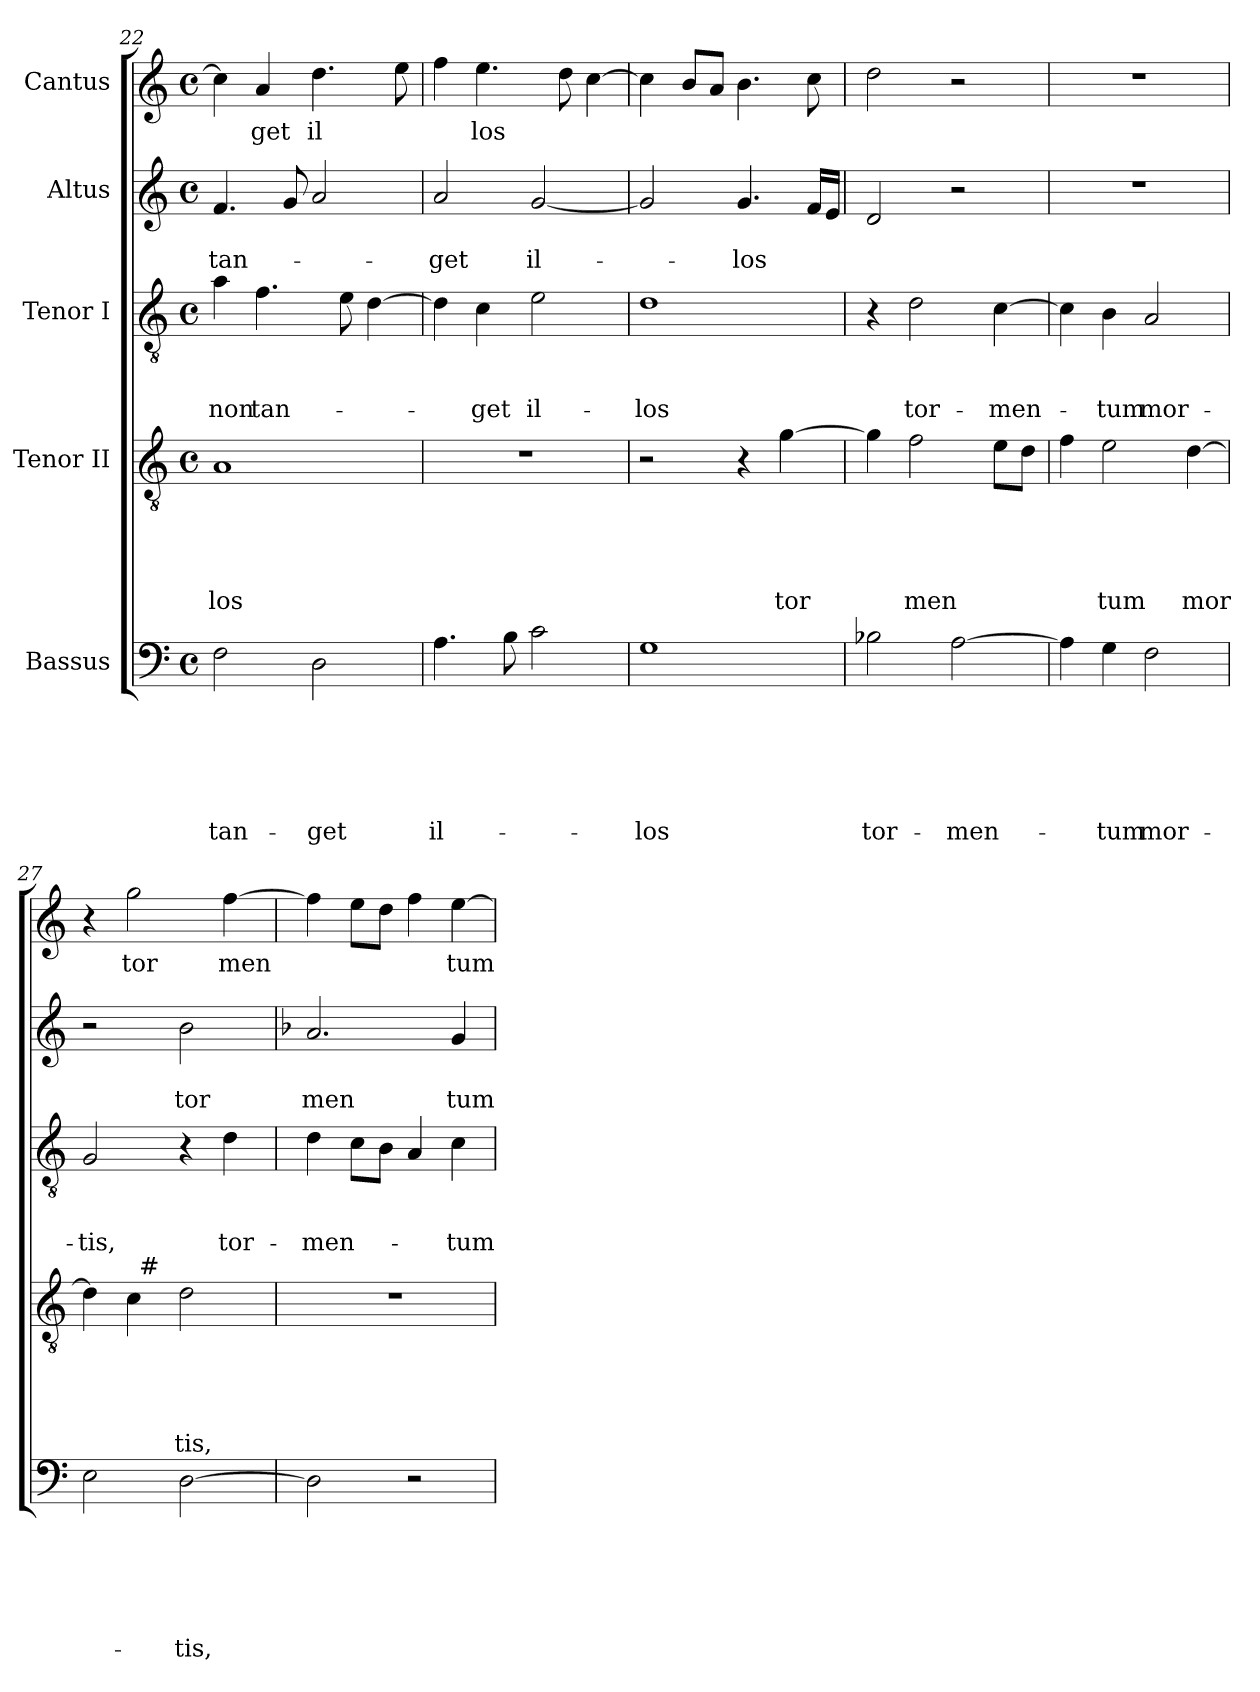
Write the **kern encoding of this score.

**kern	**text	**text	**text	**text	**text	**text	**kern	**text	**text	**text	**text	**text	**kern	**text	**text	**text	**kern	**text	**text	**kern	**text
*part5	*part5	*part5	*part5	*part5	*part5	*part5	*part4	*part4	*part4	*part4	*part4	*part4	*part3	*part3	*part3	*part3	*part2	*part2	*part2	*part1	*part1
*staff5	*staff5	*staff5	*staff5	*staff5	*staff5	*staff5	*staff4	*staff4	*staff4	*staff4	*staff4	*staff4	*staff3	*staff3	*staff3	*staff3	*staff2	*staff2	*staff2	*staff1	*staff1
*I"Bassus	*	*	*	*	*	*	*I"Tenor II	*	*	*	*	*	*I"Tenor I	*	*	*	*I"Altus	*	*	*I"Cantus	*
*clefF4	*	*	*	*	*	*	*clefGv2	*	*	*	*	*	*clefGv2	*	*	*	*clefG2	*	*	*clefG2	*
*k[]	*	*	*	*	*	*	*k[]	*	*	*	*	*	*k[]	*	*	*	*k[]	*	*	*k[]	*
*C:	*	*	*	*	*	*	*C:	*	*	*	*	*	*C:	*	*	*	*C:	*	*	*C:	*
*M4/4	*	*	*	*	*	*	*M4/4	*	*	*	*	*	*M4/4	*	*	*	*M4/4	*	*	*M4/4	*
*met(c)	*	*	*	*	*	*	*met(c)	*	*	*	*	*	*met(c)	*	*	*	*met(c)	*	*	*met(c)	*
=22	=22	=22	=22	=22	=22	=22	=22	=22	=22	=22	=22	=22	=22	=22	=22	=22	=22	=22	=22	=22	=22
!	!	!	!	!	!	!LO:LY:b	!	!	!	!	!	!LO:LY:b	!	!	!	!LO:LY:b	!	!	!LO:LY:b	!	!
2F\	.	.	.	.	.	tan-	1A	.	.	.	.	los	4a\	.	.	non	4.f/	.	tan-	4cc\]	.
!	!	!	!	!	!	!	!	!	!	!	!	!	!	!	!	!LO:LY:b	!	!	!	!	!LO:LY:b
.	.	.	.	.	.	.	.	.	.	.	.	.	4.f\	.	.	tan-	.	.	.	4a/	get
.	.	.	.	.	.	.	.	.	.	.	.	.	.	.	.	.	8g/	.	.	.	.
!	!	!	!	!	!	!LO:LY:b	!	!	!	!	!	!	!	!	!	!	!	!	!	!	!LO:LY:b
2D\	.	.	.	.	.	-get	.	.	.	.	.	.	.	.	.	.	2a/	.	.	4.dd\	il
.	.	.	.	.	.	.	.	.	.	.	.	.	8e\	.	.	.	.	.	.	.	.
.	.	.	.	.	.	.	.	.	.	.	.	.	[>4d\	.	.	.	.	.	.	.	.
.	.	.	.	.	.	.	.	.	.	.	.	.	.	.	.	.	.	.	.	8ee\	.
=23	=23	=23	=23	=23	=23	=23	=23	=23	=23	=23	=23	=23	=23	=23	=23	=23	=23	=23	=23	=23	=23
!	!	!	!	!	!	!LO:LY:b	!	!	!	!	!	!	!	!	!	!	!	!	!LO:LY:b	!	!
4.A\	.	.	.	.	.	il-	1r	.	.	.	.	.	4d\]	.	.	.	2a/	.	-get	4ff\	.
!	!	!	!	!	!	!	!	!	!	!	!	!	!	!	!	!LO:LY:b	!	!	!	!	!LO:LY:b
.	.	.	.	.	.	.	.	.	.	.	.	.	4c\	.	.	-get	.	.	.	4.ee\	los
8B\	.	.	.	.	.	.	.	.	.	.	.	.	.	.	.	.	.	.	.	.	.
!	!	!	!	!	!	!	!	!	!	!	!	!	!	!	!	!LO:LY:b	!	!	!LO:LY:b	!	!
2c\	.	.	.	.	.	.	.	.	.	.	.	.	2e\	.	.	il-	[<2g/	.	il-	.	.
.	.	.	.	.	.	.	.	.	.	.	.	.	.	.	.	.	.	.	.	8dd\	.
.	.	.	.	.	.	.	.	.	.	.	.	.	.	.	.	.	.	.	.	[>4cc\	.
=24	=24	=24	=24	=24	=24	=24	=24	=24	=24	=24	=24	=24	=24	=24	=24	=24	=24	=24	=24	=24	=24
!	!	!	!	!	!	!LO:LY:b	!	!	!	!	!	!	!	!	!	!LO:LY:b	!	!	!	!	!
1G	.	.	.	.	.	-los	2r	.	.	.	.	.	1d	.	.	-los	2g/]	.	.	4cc\]	.
.	.	.	.	.	.	.	.	.	.	.	.	.	.	.	.	.	.	.	.	8b/L	.
.	.	.	.	.	.	.	.	.	.	.	.	.	.	.	.	.	.	.	.	8a/J	.
!	!	!	!	!	!	!	!	!	!	!	!	!	!	!	!	!	!	!	!LO:LY:b	!	!
.	.	.	.	.	.	.	4r	.	.	.	.	.	.	.	.	.	4.g/	.	-los	4.b\	.
!	!	!	!	!	!	!	!	!	!	!	!	!LO:LY:b	!	!	!	!	!	!	!	!	!
.	.	.	.	.	.	.	[>4g\	.	.	.	.	tor	.	.	.	.	.	.	.	.	.
.	.	.	.	.	.	.	.	.	.	.	.	.	.	.	.	.	16f/LL	.	.	8cc\	.
.	.	.	.	.	.	.	.	.	.	.	.	.	.	.	.	.	16e/JJ	.	.	.	.
=25	=25	=25	=25	=25	=25	=25	=25	=25	=25	=25	=25	=25	=25	=25	=25	=25	=25	=25	=25	=25	=25
!	!	!	!	!	!	!LO:LY:b	!	!	!	!	!	!	!	!	!	!	!	!	!	!	!
2B-X\	.	.	.	.	.	tor-	4g\]	.	.	.	.	.	4r	.	.	.	2d/	.	.	2dd\	.
!	!	!	!	!	!	!	!	!	!	!	!	!LO:LY:b	!	!	!	!LO:LY:b	!	!	!	!	!
.	.	.	.	.	.	.	2f\	.	.	.	.	men	2d\	.	.	tor-	.	.	.	.	.
!	!	!	!	!	!	!LO:LY:b	!	!	!	!	!	!	!	!	!	!	!	!	!	!	!
[>2A\	.	.	.	.	.	-men-	.	.	.	.	.	.	.	.	.	.	2r	.	.	2r	.
!	!	!	!	!	!	!	!	!	!	!	!	!	!	!	!	!LO:LY:b	!	!	!	!	!
.	.	.	.	.	.	.	8e\L	.	.	.	.	.	[>4c\	.	.	-men-	.	.	.	.	.
.	.	.	.	.	.	.	8d\J	.	.	.	.	.	.	.	.	.	.	.	.	.	.
=26	=26	=26	=26	=26	=26	=26	=26	=26	=26	=26	=26	=26	=26	=26	=26	=26	=26	=26	=26	=26	=26
4A\]	.	.	.	.	.	.	4f\	.	.	.	.	.	4c\]	.	.	.	1r	.	.	1r	.
!	!	!	!	!	!	!LO:LY:b	!	!	!	!	!	!LO:LY:b	!	!	!	!LO:LY:b	!	!	!	!	!
4G\	.	.	.	.	.	-tum	2e\	.	.	.	.	tum	4B\	.	.	-tum	.	.	.	.	.
!	!	!	!	!	!	!LO:LY:b	!	!	!	!	!	!	!	!	!	!LO:LY:b	!	!	!	!	!
2F\	.	.	.	.	.	mor-	.	.	.	.	.	.	2A/	.	.	mor-	.	.	.	.	.
!	!	!	!	!	!	!	!	!	!	!	!	!LO:LY:b	!	!	!	!	!	!	!	!	!
.	.	.	.	.	.	.	[<4d\	.	.	.	.	mor	.	.	.	.	.	.	.	.	.
!!LO:LB:g=z
=27	=27	=27	=27	=27	=27	=27	=27	=27	=27	=27	=27	=27	=27	=27	=27	=27	=27	=27	=27	=27	=27
!	!	!	!	!	!	!	!	!	!	!	!	!	!	!	!	!LO:LY:b	!	!	!	!	!
*	*	*	*	*	*	*	*^	*	*	*	*	*	*	*	*	*	*	*	*	*	*
2E\	.	.	.	.	.	.	4d\]	4ryy	.	.	.	.	.	2G/	.	.	-tis,	2r	.	.	4r	.
!	!	!	!	!	!	!	!	!	!	!	!	!	!	!	!	!	!	!	!	!	!	!LO:LY:b
.	.	.	.	.	.	.	4c\	32ryy	.	.	.	.	.	.	.	.	.	.	.	.	2gg\	tor
!	!	!	!	!	!	!	!	!LO:TX:a:t=#	!	!	!	!	!	!	!	!	!	!	!	!	!	!
.	.	.	.	.	.	.	.	2ryy	.	.	.	.	.	.	.	.	.	.	.	.	.	.
!	!	!	!	!	!	!LO:LY:b	!	!	!	!	!	!	!LO:LY:b	!	!	!	!	!	!	!LO:LY:b	!	!
[>2D\	.	.	.	.	.	-tis,	2d\	.	.	.	.	.	tis,	4r	.	.	.	2b\	.	tor	.	.
!	!	!	!	!	!	!	!	!	!	!	!	!	!	!	!	!	!LO:LY:b	!	!	!	!	!LO:LY:b
.	.	.	.	.	.	.	.	.	.	.	.	.	.	4d\	.	.	tor-	.	.	.	[>4ff\	men
.	.	.	.	.	.	.	.	8..ryy	.	.	.	.	.	.	.	.	.	.	.	.	.	.
*	*	*	*	*	*	*	*v	*v	*	*	*	*	*	*	*	*	*	*	*	*	*	*
=28	=28	=28	=28	=28	=28	=28	=28	=28	=28	=28	=28	=28	=28	=28	=28	=28	=28	=28	=28	=28	=28
*	*	*	*	*	*	*	*	*	*	*	*	*	*	*	*	*	*k[b-]	*	*	*	*
*	*	*	*	*	*	*	*	*	*	*	*	*	*	*	*	*	*F:	*	*	*	*
*	*	*	*	*	*	*	*^	*	*	*	*	*	*	*	*	*	*	*	*	*	*
!	!	!	!	!	!	!	!	!	!	!	!	!	!	!	!	!	!LO:LY:b	!	!	!LO:LY:b	!	!
*	*	*	*	*	*	*	*v	*v	*	*	*	*	*	*	*	*	*	*	*	*	*	*
2D\]	.	.	.	.	.	.	1r	.	.	.	.	.	4d\	.	.	-men-	2.a/	.	men	4ff\]	.
.	.	.	.	.	.	.	.	.	.	.	.	.	8c\L	.	.	.	.	.	.	8ee\L	.
.	.	.	.	.	.	.	.	.	.	.	.	.	8B\J	.	.	.	.	.	.	8dd\J	.
2r	.	.	.	.	.	.	.	.	.	.	.	.	4A/	.	.	.	.	.	.	4ff\	.
!	!	!	!	!	!	!	!	!	!	!	!	!	!	!	!	!LO:LY:b	!	!	!LO:LY:b	!	!LO:LY:b
.	.	.	.	.	.	.	.	.	.	.	.	.	4c\	.	.	-tum	4g/	.	tum	[>4ee\	tum
=	=	=	=	=	=	=	=	=	=	=	=	=	=	=	=	=	=	=	=	=	=
*-	*-	*-	*-	*-	*-	*-	*-	*-	*-	*-	*-	*-	*-	*-	*-	*-	*-	*-	*-	*-	*-
